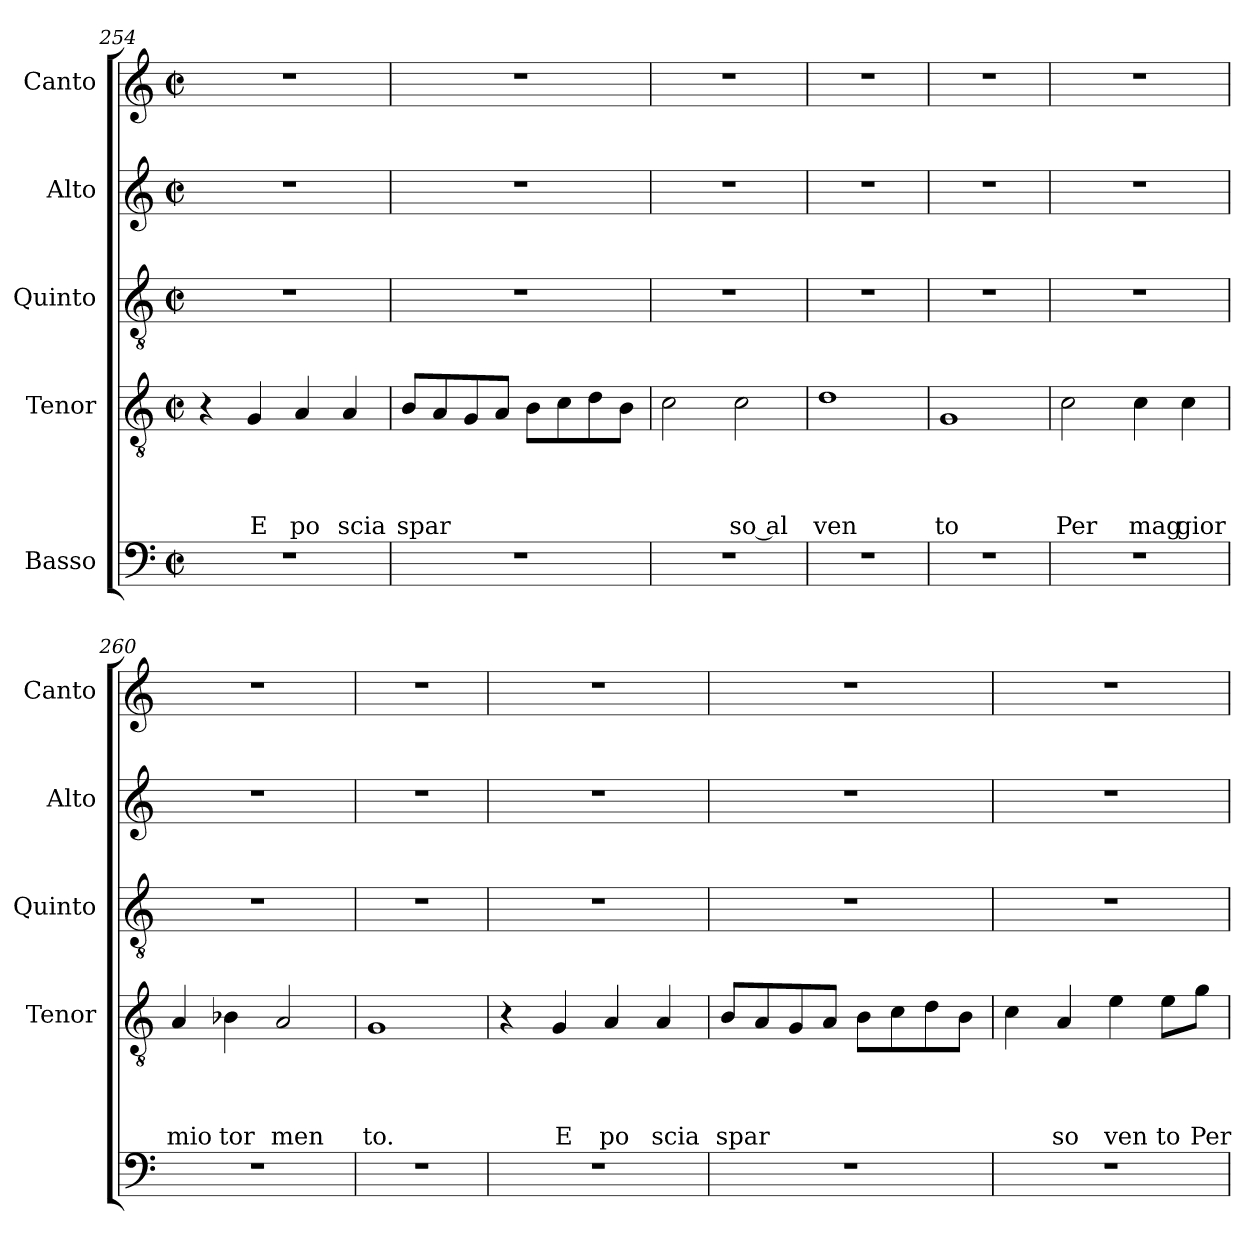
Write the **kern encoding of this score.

**kern	**kern	**text	**text	**text	**text	**kern	**kern	**kern
*part5	*part4	*part4	*part4	*part4	*part4	*part3	*part2	*part1
*staff5	*staff4	*staff4	*staff4	*staff4	*staff4	*staff3	*staff2	*staff1
*I"Basso	*I"Tenor	*	*	*	*	*I"Quinto	*I"Alto	*I"Canto
*	*I'Tenor	*	*	*	*	*I'Quinto	*I'Alto	*I'Canto
!!LO:LB:g=z
*clefF4	*clefGv2	*	*	*	*	*clefGv2	*clefG2	*clefG2
*k[]	*k[]	*	*	*	*	*k[]	*k[]	*k[]
*C:	*C:	*	*	*	*	*C:	*C:	*C:
*M2/2	*M2/2	*	*	*	*	*M2/2	*M2/2	*M2/2
*met(c|)	*met(c|)	*	*	*	*	*met(c|)	*met(c|)	*met(c|)
=254	=254	=254	=254	=254	=254	=254	=254	=254
1r	4r	.	.	.	.	1r	1r	1r
!	!	!	!	!	!LO:LY:b	!	!	!
.	4G/	.	.	.	E	.	.	.
!	!	!	!	!	!LO:LY:b	!	!	!
.	4A/	.	.	.	po	.	.	.
!	!	!	!	!	!LO:LY:b	!	!	!
.	4A/	.	.	.	scia	.	.	.
=255	=255	=255	=255	=255	=255	=255	=255	=255
!	!	!	!	!	!LO:LY:b	!	!	!
1r	8B/L	.	.	.	spar	1r	1r	1r
.	8A/	.	.	.	.	.	.	.
.	8G/	.	.	.	.	.	.	.
.	8A/J	.	.	.	.	.	.	.
.	8B\L	.	.	.	.	.	.	.
.	8c\	.	.	.	.	.	.	.
.	8d\	.	.	.	.	.	.	.
.	8B\J	.	.	.	.	.	.	.
=256	=256	=256	=256	=256	=256	=256	=256	=256
1r	2c\	.	.	.	.	1r	1r	1r
!	!	!	!	!	!LO:LY:b:rj	!	!	!
.	2c\	.	.	.	so al	.	.	.
=257	=257	=257	=257	=257	=257	=257	=257	=257
!	!	!	!	!	!LO:LY:b	!	!	!
1r	1d	.	.	.	ven	1r	1r	1r
=258	=258	=258	=258	=258	=258	=258	=258	=258
!	!	!	!	!	!LO:LY:b	!	!	!
1r	1G	.	.	.	to	1r	1r	1r
=259	=259	=259	=259	=259	=259	=259	=259	=259
!	!	!	!	!	!LO:LY:b	!	!	!
1r	2c\	.	.	.	Per	1r	1r	1r
!	!	!	!	!	!LO:LY:b	!	!	!
.	4c\	.	.	.	mag	.	.	.
!	!	!	!	!	!LO:LY:b	!	!	!
.	4c\	.	.	.	gior	.	.	.
=260	=260	=260	=260	=260	=260	=260	=260	=260
!	!	!	!	!	!LO:LY:b	!	!	!
1r	4A/	.	.	.	mio	1r	1r	1r
!	!	!	!	!	!LO:LY:b	!	!	!
.	4B-X\	.	.	.	tor	.	.	.
!	!	!	!	!	!LO:LY:b	!	!	!
.	2A/	.	.	.	men	.	.	.
!!LO:LB:g=z
=261	=261	=261	=261	=261	=261	=261	=261	=261
!	!	!	!	!	!LO:LY:b	!	!	!
1r	1G	.	.	.	to.	1r	1r	1r
=262	=262	=262	=262	=262	=262	=262	=262	=262
1r	4r	.	.	.	.	1r	1r	1r
!	!	!	!	!	!LO:LY:b	!	!	!
.	4G/	.	.	.	E	.	.	.
!	!	!	!	!	!LO:LY:b	!	!	!
.	4A/	.	.	.	po	.	.	.
!	!	!	!	!	!LO:LY:b	!	!	!
.	4A/	.	.	.	scia	.	.	.
=263	=263	=263	=263	=263	=263	=263	=263	=263
!	!	!	!	!	!LO:LY:b	!	!	!
1r	8B/L	.	.	.	spar	1r	1r	1r
.	8A/	.	.	.	.	.	.	.
.	8G/	.	.	.	.	.	.	.
.	8A/J	.	.	.	.	.	.	.
.	8B\L	.	.	.	.	.	.	.
.	8c\	.	.	.	.	.	.	.
.	8d\	.	.	.	.	.	.	.
.	8B\J	.	.	.	.	.	.	.
=264	=264	=264	=264	=264	=264	=264	=264	=264
1r	4c\	.	.	.	.	1r	1r	1r
!	!	!	!	!	!LO:LY:b	!	!	!
.	4A/	.	.	.	so	.	.	.
!	!	!	!	!	!LO:LY:b	!	!	!
.	4e\	.	.	.	ven	.	.	.
!	!	!	!	!	!LO:LY:b	!	!	!
.	8e\L	.	.	.	to	.	.	.
!	!	!	!	!	!LO:LY:b	!	!	!
.	8g\J	.	.	.	Per	.	.	.
=	=	=	=	=	=	=	=	=
*-	*-	*-	*-	*-	*-	*-	*-	*-
